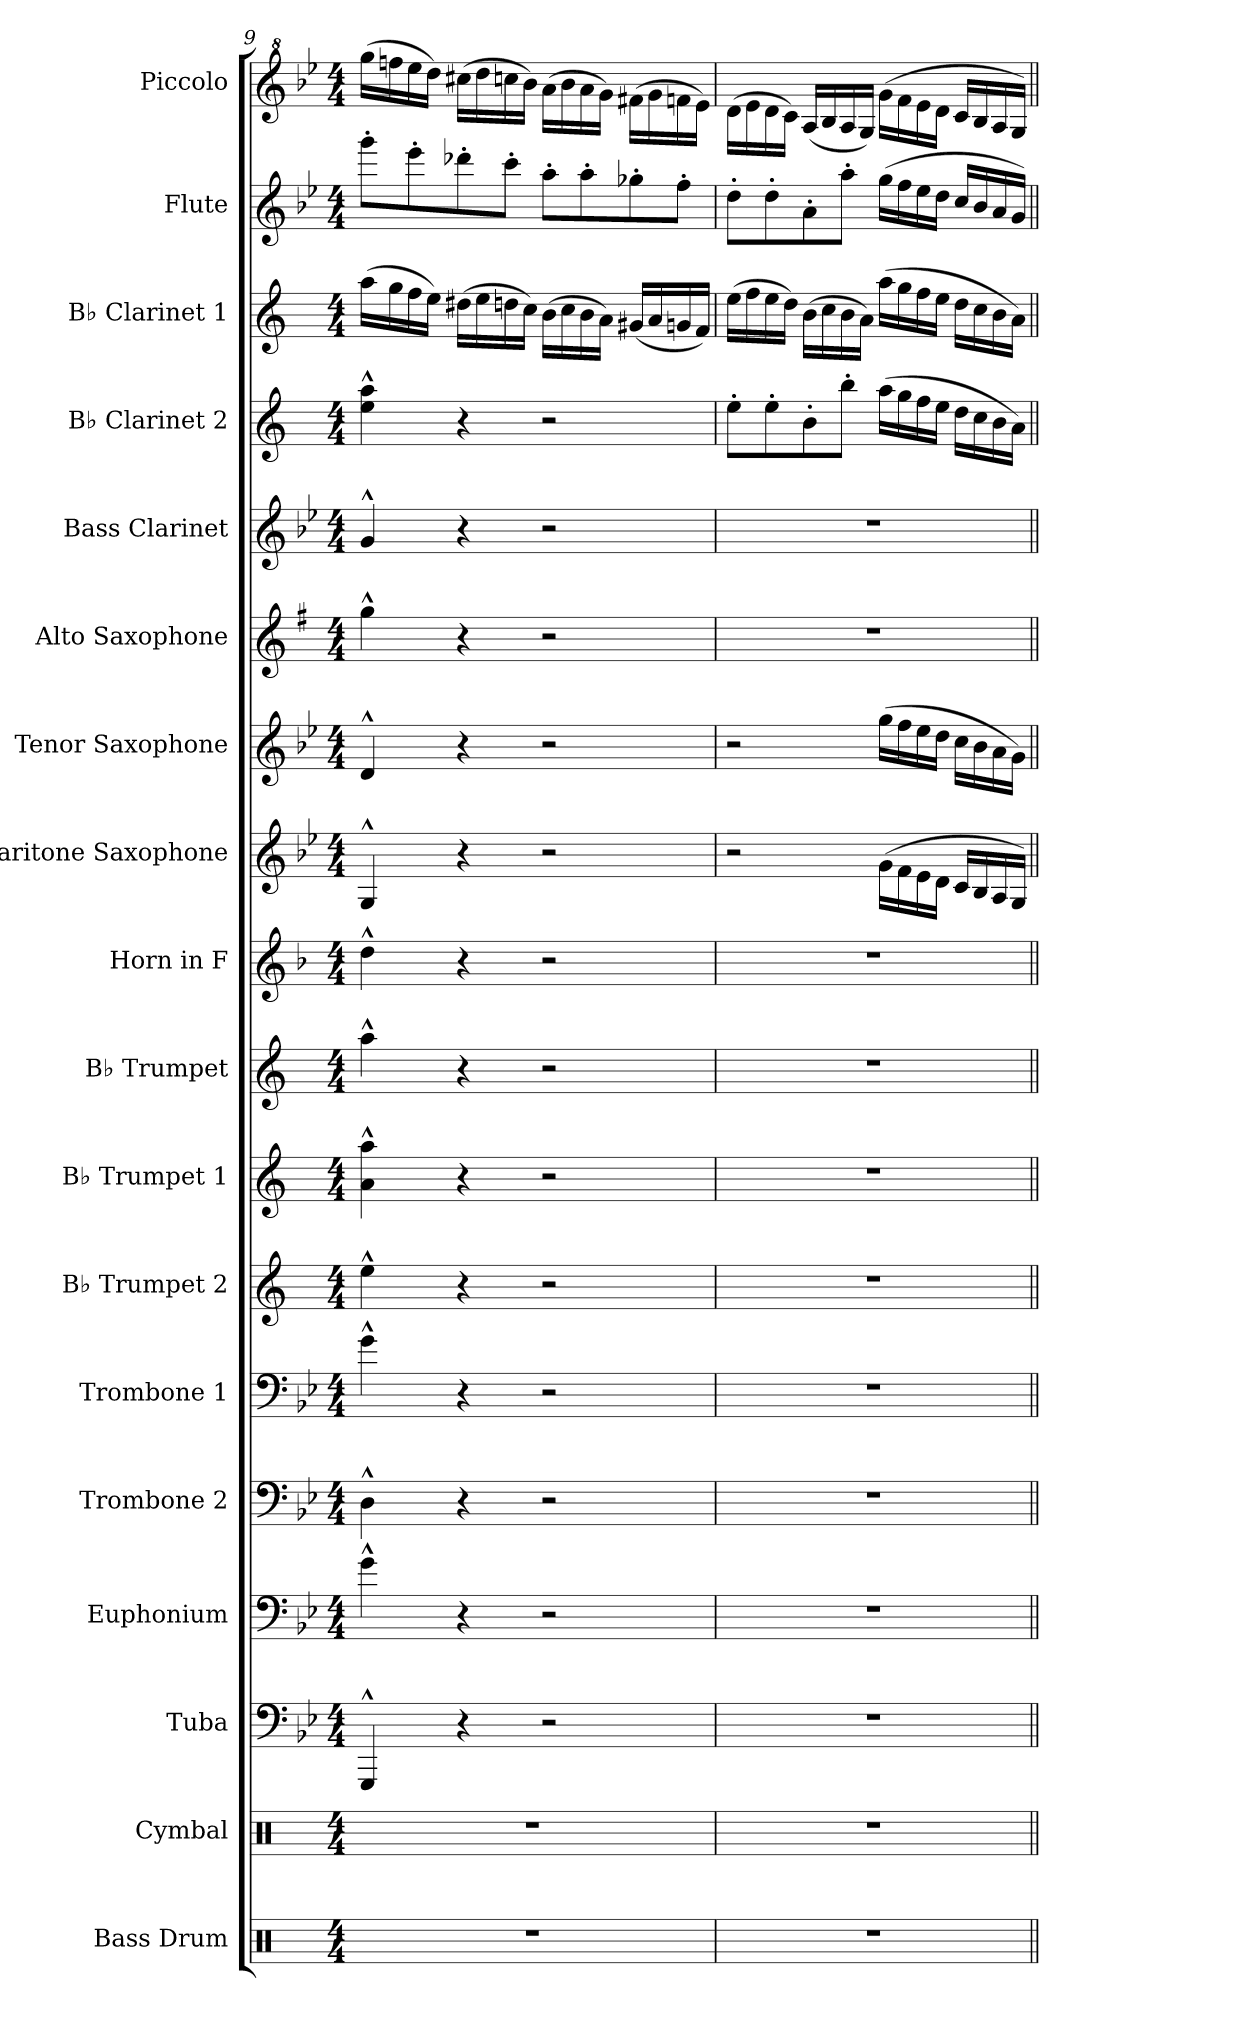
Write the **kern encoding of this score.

**kern	**kern	**kern	**kern	**kern	**kern	**kern	**kern	**kern	**kern	**kern	**kern	**kern	**kern	**kern	**kern	**kern	**kern
*part18	*part17	*part16	*part15	*part14	*part13	*part12	*part11	*part10	*part9	*part8	*part7	*part6	*part5	*part4	*part3	*part2	*part1
*staff18	*staff17	*staff16	*staff15	*staff14	*staff13	*staff12	*staff11	*staff10	*staff9	*staff8	*staff7	*staff6	*staff5	*staff4	*staff3	*staff2	*staff1
*I"Bass Drum	*I"Cymbal	*I"Tuba	*I"Euphonium	*I"Trombone 2	*I"Trombone 1	*I"B♭ Trumpet 2	*I"B♭ Trumpet 1	*I"B♭ Trumpet	*I"Horn in F	*I"Baritone Saxophone	*I"Tenor Saxophone	*I"Alto Saxophone	*I"Bass Clarinet	*I"B♭ Clarinet 2	*I"B♭ Clarinet 1	*I"Flute	*I"Piccolo
*I'B. Dr.	*I'Cym.	*I'Tba.	*I'Euph.	*I'Tbn. 2	*I'Tbn. 1	*I'B♭ Tpt. 2	*I'B♭ Tpt. 1	*I'B♭ Tpt.	*	*I'Bar. Sax.	*I'T. Sax.	*I'A. Sax.	*I'B. Cl.	*I'B♭ Cl. 2	*I'B♭ Cl. 1	*I'Fl.	*I'Picc.
*clefX	*clefX	*clefF4	*clefF4	*clefF4	*clefF4	*clefG2	*clefG2	*clefG2	*clefG2	*clefG2	*clefG2	*clefG2	*clefG2	*clefG2	*clefG2	*clefG2	*clefG^2
*	*	*	*	*	*	*ITrd1c2	*ITrd1c2	*ITrd1c2	*ITrd4c7	*ITrd12c21	*ITrd8c14	*ITrd5c9	*ITrd8c14	*ITrd1c2	*ITrd1c2	*	*ITrd-7c-12
*k[]	*k[]	*k[b-e-]	*k[b-e-]	*k[b-e-]	*k[b-e-]	*k[b-e-]	*k[b-e-]	*k[b-e-]	*k[b-e-]	*k[b-e-]	*k[b-e-]	*k[b-e-]	*k[b-e-]	*k[b-e-]	*k[b-e-]	*k[b-e-]	*k[b-e-]
*M4/4	*M4/4	*M4/4	*M4/4	*M4/4	*M4/4	*M4/4	*M4/4	*M4/4	*M4/4	*M4/4	*M4/4	*M4/4	*M4/4	*M4/4	*M4/4	*M4/4	*M4/4
=9	=9	=9	=9	=9	=9	=9	=9	=9	=9	=9	=9	=9	=9	=9	=9	=9	=9
1r	1r	4GGG^^/	4g^^\	4D^^\	4g^^\	4dd^^\	4g\^^ 4gg\^^	4gg^^\	4g^^\	4GG^^/	4D^^/	4b-^^\	4G^^/	4dd\^^ 4gg\^^	(16gg\LL	8ggg'\L	(16gggg\LL
.	.	.	.	.	.	.	.	.	.	.	.	.	.	.	16ff\	.	16ffffn\
.	.	.	.	.	.	.	.	.	.	.	.	.	.	.	16ee-\	8eee-'\	16eeee-\
.	.	.	.	.	.	.	.	.	.	.	.	.	.	.	16dd\JJ)	.	16dddd\JJ)
.	.	4r	4r	4r	4r	4r	4r	4r	4r	4r	4r	4r	4r	4r	(16cc#X\LL	8ddd-X'\	(16cccc#X\LL
.	.	.	.	.	.	.	.	.	.	.	.	.	.	.	16dd\	.	16dddd\
.	.	.	.	.	.	.	.	.	.	.	.	.	.	.	16ccn\	8ccc'\J	16ccccn\
.	.	.	.	.	.	.	.	.	.	.	.	.	.	.	16b-\JJ)	.	16bbb-\JJ)
.	.	2r	2r	2r	2r	2r	2r	2r	2r	2r	2r	2r	2r	2r	(16a\LL	8aa'\L	(16aaa\LL
.	.	.	.	.	.	.	.	.	.	.	.	.	.	.	16b-\	.	16bbb-\
.	.	.	.	.	.	.	.	.	.	.	.	.	.	.	16a\	8aa'\	16aaa\
.	.	.	.	.	.	.	.	.	.	.	.	.	.	.	16g\JJ)	.	16ggg\JJ)
.	.	.	.	.	.	.	.	.	.	.	.	.	.	.	(16f#X/LL	8gg-X'\	(16fff#X\LL
.	.	.	.	.	.	.	.	.	.	.	.	.	.	.	16g/	.	16ggg\
.	.	.	.	.	.	.	.	.	.	.	.	.	.	.	16fn/	8ff'\J	16fffn\
.	.	.	.	.	.	.	.	.	.	.	.	.	.	.	16e-/JJ)	.	16eee-\JJ)
=10	=10	=10	=10	=10	=10	=10	=10	=10	=10	=10	=10	=10	=10	=10	=10	=10	=10
1r	1r	1r	1r	1r	1r	1r	1r	1r	1r	2r	2r	1r	1r	8dd'\L	(16dd\LL	8dd'\L	(16ddd\LL
.	.	.	.	.	.	.	.	.	.	.	.	.	.	.	16ee-\	.	16eee-\
.	.	.	.	.	.	.	.	.	.	.	.	.	.	8dd'\	16dd\	8dd'\	16ddd\
.	.	.	.	.	.	.	.	.	.	.	.	.	.	.	16cc\JJ)	.	16ccc\JJ)
.	.	.	.	.	.	.	.	.	.	.	.	.	.	8a'\	(16a\LL	8a'\	(16aa/LL
.	.	.	.	.	.	.	.	.	.	.	.	.	.	.	16b-\	.	16bb-/
.	.	.	.	.	.	.	.	.	.	.	.	.	.	8aa'\J	16a\	8aa'\J	16aa/
.	.	.	.	.	.	.	.	.	.	.	.	.	.	.	16g\JJ)	.	16gg/JJ)
.	.	.	.	.	.	.	.	.	.	(16G\LL	(16g\LL	.	.	(16gg\LL	(16gg\LL	(16gg\LL	(16ggg\LL
.	.	.	.	.	.	.	.	.	.	16F\	16f\	.	.	16ff\	16ff\	16ff\	16fff\
.	.	.	.	.	.	.	.	.	.	16E-\	16e-\	.	.	16ee-\	16ee-\	16ee-\	16eee-\
.	.	.	.	.	.	.	.	.	.	16D\JJ	16d\JJ	.	.	16dd\JJ	16dd\JJ	16dd\JJ	16ddd\JJ
.	.	.	.	.	.	.	.	.	.	16C/LL	16c\LL	.	.	16cc\LL	16cc\LL	16cc/LL	16ccc/LL
.	.	.	.	.	.	.	.	.	.	16BB-/	16B-\	.	.	16b-\	16b-\	16b-/	16bb-/
.	.	.	.	.	.	.	.	.	.	16AA/	16A\	.	.	16a\	16a\	16a/	16aa/
.	.	.	.	.	.	.	.	.	.	16GG/JJ)	16G\JJ)	.	.	16g\JJ)	16g\JJ)	16g/JJ)	16gg/JJ)
=||	=||	=||	=||	=||	=||	=||	=||	=||	=||	=||	=||	=||	=||	=||	=||	=||	=||
*-	*-	*-	*-	*-	*-	*-	*-	*-	*-	*-	*-	*-	*-	*-	*-	*-	*-
